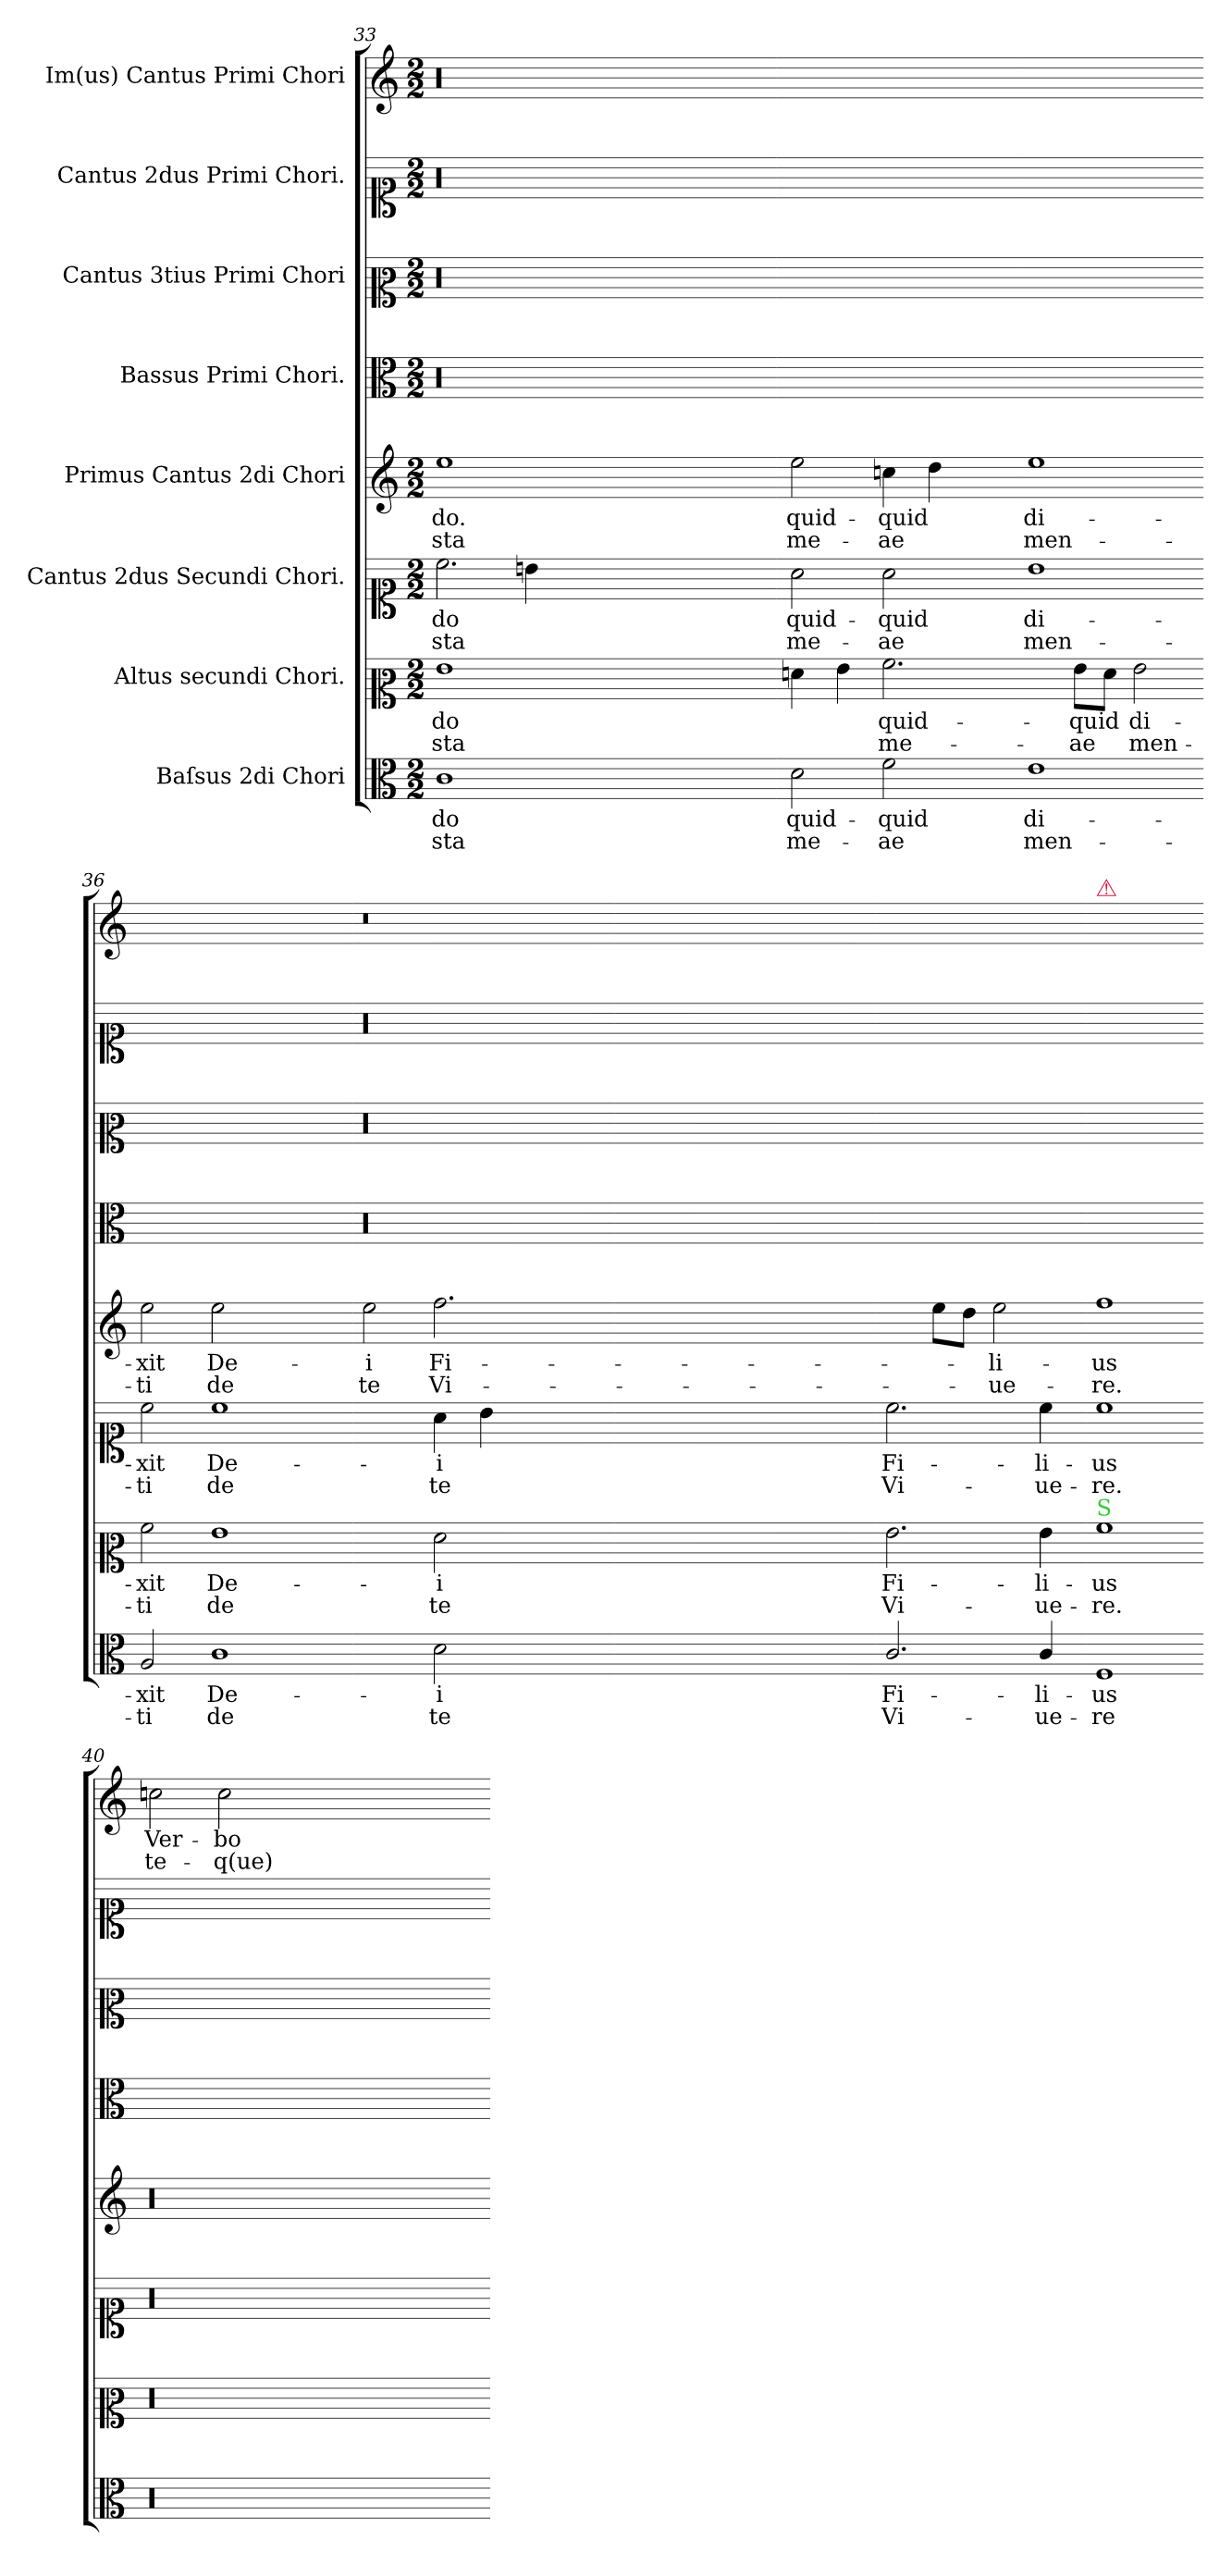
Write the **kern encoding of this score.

**kern	**text	**text	**kern	**text	**text	**kern	**text	**text	**kern	**text	**text	**kern	**kern	**kern	**kern	**text	**text
*part8	*part8	*part8	*part7	*part7	*part7	*part6	*part6	*part6	*part5	*part5	*part5	*part4	*part3	*part2	*part1	*part1	*part1
*staff8	*staff8	*staff8	*staff7	*staff7	*staff7	*staff6	*staff6	*staff6	*staff5	*staff5	*staff5	*staff4	*staff3	*staff2	*staff1	*staff1	*staff1
*I"Baſsus 2di Chori	*	*	*I"Altus secundi Chori.	*	*	*I"Cantus 2dus Secundi Chori.	*	*	*I"Primus Cantus 2di Chori	*	*	*I"Bassus Primi Chori.	*I"Cantus 3tius Primi Chori	*I"Cantus 2dus Primi Chori.	*I"Im(us) Cantus Primi Chori	*	*
*clefC3	*	*	*clefC2	*	*	*clefC1	*	*	*clefG2	*	*	*clefC3	*clefC2	*clefC1	*clefG2	*	*
*k[]	*	*	*k[]	*	*	*k[]	*	*	*k[]	*	*	*k[]	*k[]	*k[]	*k[]	*	*
*M2/2	*	*	*M2/2	*	*	*M2/2	*	*	*M2/2	*	*	*M2/2	*M2/2	*M2/2	*M2/2	*	*
=33	=33	=33	=33	=33	=33	=33	=33	=33	=33	=33	=33	=33	=33	=33	=33	=33	=33
1c	-do	-sta	1g	-do	-sta	2.cc\	-do	-sta	1ee	-do.	-sta	00r	00r	00r	00r	.	.
.	.	.	.	.	.	4bn\	.	.	.	.	.	.	.	.	.	.	.
0.ryy	.	.	0.ryy	.	.	0.ryy	.	.	0.ryy	.	.	.	.	.	.	.	.
=34-	=34-	=34-	=34-	=34-	=34-	=34-	=34-	=34-	=34-	=34-	=34-	=34-	=34-	=34-	=34-	=34-	=34-
2d\	quid-	me-	4fn\	.	.	2a\	quid-	me-	2ee\	quid-	me-	1ryy	1ryy	1ryy	1ryy	.	.
.	.	.	4g\	.	.	.	.	.	.	.	.	.	.	.	.	.	.
2f\	-quid	-ae	2.a\	quid-	me-	2a\	-quid	-ae	4ccn\	-quid	-ae	.	.	.	.	.	.
.	.	.	.	.	.	.	.	.	4dd\	.	.	.	.	.	.	.	.
4ryy	.	.	.	.	.	4ryy	.	.	4ryy	.	.	4ryy	4ryy	4ryy	4ryy	.	.
=35-	=35-	=35-	=35-	=35-	=35-	=35-	=35-	=35-	=35-	=35-	=35-	=35-	=35-	=35-	=35-	=35-	=35-
1e	di-	men-	4ryy	.	.	1b	di-	men-	1ee	di-	men-	1ryy	1ryy	1ryy	1ryy	.	.
.	.	.	8g\L	-quid	-ae	.	.	.	.	.	.	.	.	.	.	.	.
.	.	.	8f\J	.	.	.	.	.	.	.	.	.	.	.	.	.	.
.	.	.	2g\	di-	men-	.	.	.	.	.	.	.	.	.	.	.	.
=36-	=36-	=36-	=36-	=36-	=36-	=36-	=36-	=36-	=36-	=36-	=36-	=36-	=36-	=36-	=36-	=36-	=36-
2A/	-xit	-ti	2a\	-xit	-ti	2cc\	-xit	-ti	2ee\	-xit	-ti	1.ryy	1.ryy	1.ryy	1.ryy	.	.
1c\	De-	de	1g\	De-	de	1cc\	De-	de	2ee\	De-	de	.	.	.	.	.	.
.	.	.	.	.	.	.	.	.	2ryy	.	.	.	.	.	.	.	.
=37-	=37-	=37-	=37-	=37-	=37-	=37-	=37-	=37-	=37-	=37-	=37-	=37-	=37-	=37-	=37-	=37-	=37-
2ryy	.	.	2ryy	.	.	2ryy	.	.	2ee\	-i	te	00r	00r	00r	0r	.	.
2d\	-i	te	2f\	-i	te	4a\	-i	te	2.ff\	Fi-	Vi-	.	.	.	.	.	.
.	.	.	.	.	.	4b\	.	.	.	.	.	.	.	.	.	.	.
0.ryy	.	.	0.ryy	.	.	0.ryy	.	.	.	.	.	.	.	.	.	.	.
.	.	.	.	.	.	.	.	.	0ryy	.	.	.	.	.	.	.	.
.	.	.	.	.	.	.	.	.	.	.	.	.	.	.	0ryy	.	.
.	.	.	.	.	.	.	.	.	2.ryy	.	.	.	.	.	.	.	.
=38-	=38-	=38-	=38-	=38-	=38-	=38-	=38-	=38-	=38-	=38-	=38-	=38-	=38-	=38-	=38-	=38-	=38-
2.c/	Fi-	Vi-	2.g\	Fi-	Vi-	2.cc\	Fi-	Vi-	4ryy	.	.	1ryy	1ryy	1ryy	1ryy	.	.
.	.	.	.	.	.	.	.	.	8ee\L	.	.	.	.	.	.	.	.
.	.	.	.	.	.	.	.	.	8dd\J	.	.	.	.	.	.	.	.
.	.	.	.	.	.	.	.	.	2ee\	-li-	-ue-	.	.	.	.	.	.
4c/	-li-	-ue-	4g\	-li-	-ue-	4cc\	-li-	-ue-	.	.	.	.	.	.	.	.	.
=39-	=39-	=39-	=39-	=39-	=39-	=39-	=39-	=39-	=39-	=39-	=39-	=39-	=39-	=39-	=39-	=39-	=39-
!	!	!	!	!	!	!	!	!	!	!	!	!	!	!	!LO:TX:a:color=crimson:t=⚠	!	!
!	!	!	!LO:TX:a:color=limegreen:t=S	!	!	!	!	!	!	!	!	!	!	!	!	!	!
1F	-us	-re	1a	-us	-re.	1cc	-us	-re.	1ff	-us	-re.	1ryy	1ryy	1ryy	1ryy	.	.
=40-	=40-	=40-	=40-	=40-	=40-	=40-	=40-	=40-	=40-	=40-	=40-	=40-	=40-	=40-	=40-	=40-	=40-
00r	.	.	00r	.	.	00r	.	.	00r	.	.	00ryy	00ryy	00ryy	2ccn\	Ver-	te-
.	.	.	.	.	.	.	.	.	.	.	.	.	.	.	2cc\	-bo	-q(ue)
.	.	.	.	.	.	.	.	.	.	.	.	.	.	.	0.ryy	.	.
=-	=-	=-	=-	=-	=-	=-	=-	=-	=-	=-	=-	=-	=-	=-	=-	=-	=-
*-	*-	*-	*-	*-	*-	*-	*-	*-	*-	*-	*-	*-	*-	*-	*-	*-	*-
